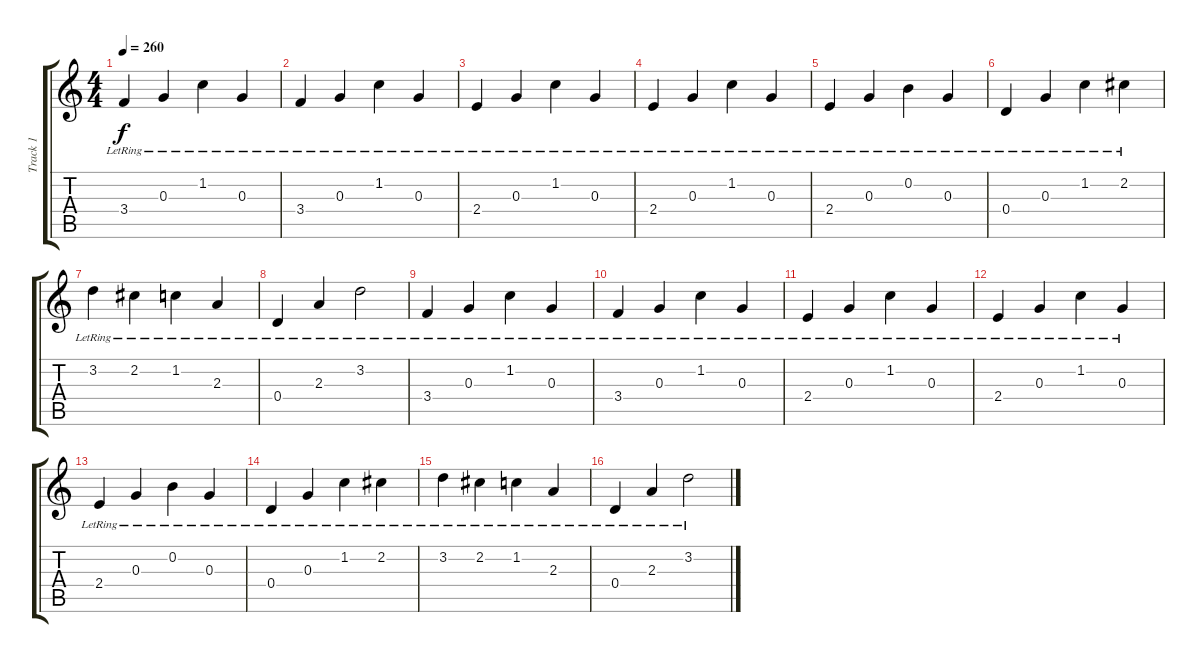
\track ("Track 1" "Track 1") {instrument electricguitarjazz}
\staff {score tabs}
\tuning (E4 B3 G3 D3 A2 E2) {hide}
\ts (4 4)
\tempo 260
\clef g2
\ks c
3.4{lr}.4{dy f instrument electricguitarjazz} 0.3{lr}.4 1.2{lr}.4 0.3{lr}.4 |
3.4{lr}.4 0.3{lr}.4 1.2{lr}.4 0.3{lr}.4 |
2.4{lr}.4 0.3{lr}.4 1.2{lr}.4 0.3{lr}.4 |
2.4{lr}.4 0.3{lr}.4 1.2{lr}.4 0.3{lr}.4 |
2.4{lr}.4 0.3{lr}.4 0.2{lr}.4 0.3{lr}.4 |
0.4{lr}.4 0.3{lr}.4 1.2{lr}.4 2.2{lr}.4 |
3.2{lr}.4 2.2{lr}.4 1.2{lr}.4 2.3{lr}.4 |
0.4{lr}.4 2.3{lr}.4 3.2{lr}.2 |
3.4{lr}.4 0.3{lr}.4 1.2{lr}.4 0.3{lr}.4 |
3.4{lr}.4 0.3{lr}.4 1.2{lr}.4 0.3{lr}.4 |
2.4{lr}.4 0.3{lr}.4 1.2{lr}.4 0.3{lr}.4 |
2.4{lr}.4 0.3{lr}.4 1.2{lr}.4 0.3{lr}.4 |
2.4{lr}.4 0.3{lr}.4 0.2{lr}.4 0.3{lr}.4 |
0.4{lr}.4 0.3{lr}.4 1.2{lr}.4 2.2{lr}.4 |
3.2{lr}.4 2.2{lr}.4 1.2{lr}.4 2.3{lr}.4 |
0.4{lr}.4 2.3{lr}.4 3.2{lr}.2
